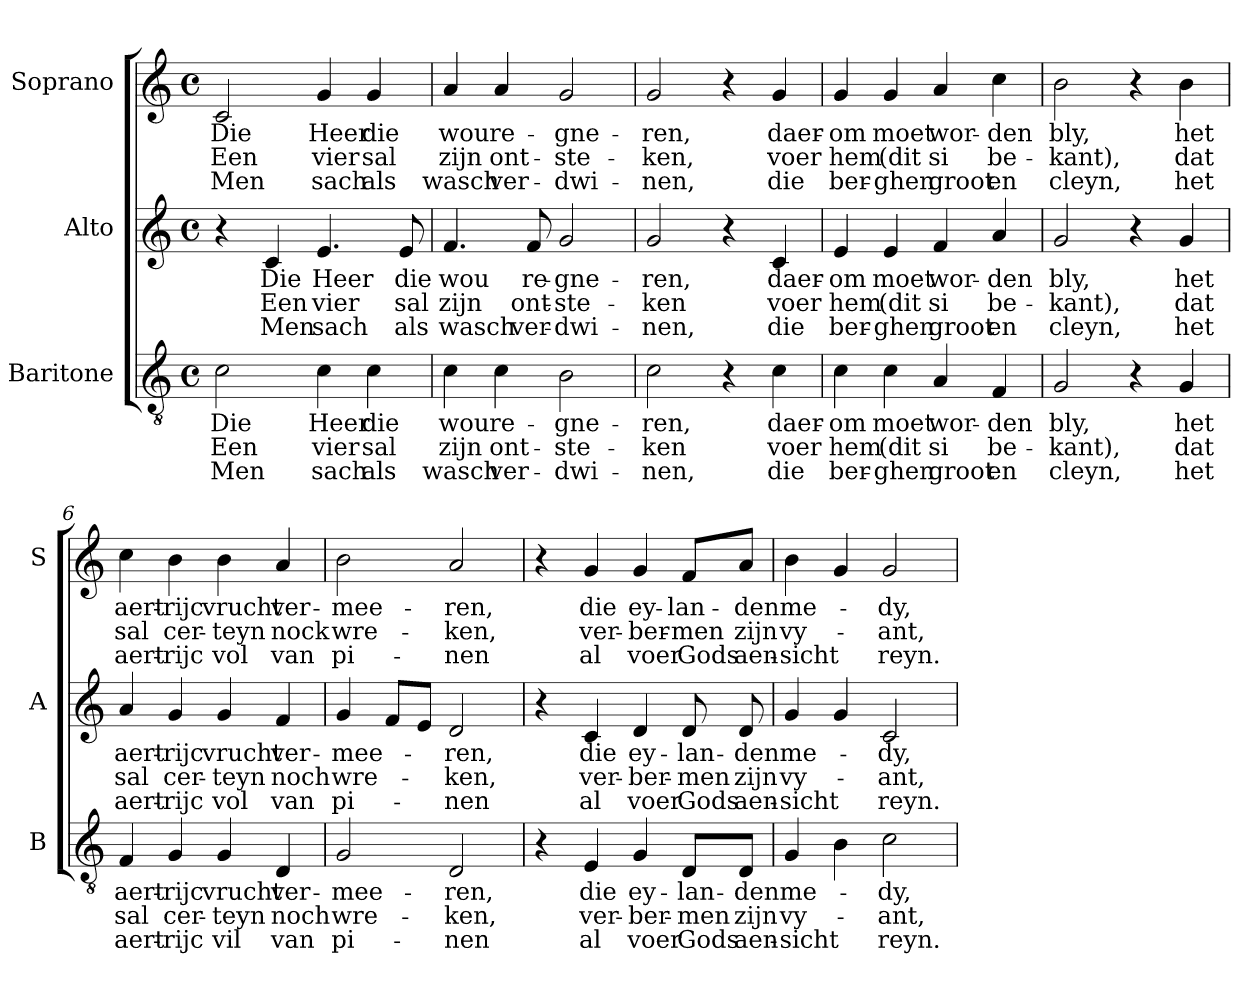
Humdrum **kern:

**kern	**text	**text	**text	**kern	**text	**text	**text	**kern	**text	**text	**text
*part3	*part3	*part3	*part3	*part2	*part2	*part2	*part2	*part1	*part1	*part1	*part1
*staff3	*staff3	*staff3	*staff3	*staff2	*staff2	*staff2	*staff2	*staff1	*staff1	*staff1	*staff1
*I"Baritone	*	*	*	*I"Alto	*	*	*	*I"Soprano	*	*	*
*I'B	*	*	*	*I'A	*	*	*	*I'S	*	*	*
*clefGv2	*	*	*	*clefG2	*	*	*	*clefG2	*	*	*
*k[]	*	*	*	*k[]	*	*	*	*k[]	*	*	*
*C:	*	*	*	*C:	*	*	*	*C:	*	*	*
*M4/4	*	*	*	*M4/4	*	*	*	*M4/4	*	*	*
*met(c)	*	*	*	*met(c)	*	*	*	*met(c)	*	*	*
=1	=1	=1	=1	=1	=1	=1	=1	=1	=1	=1	=1
!	!LO:LY:b	!LO:LY:b	!LO:LY:b	!	!	!	!	!	!LO:LY:b	!LO:LY:b	!LO:LY:b
2c\	Die	Een	Men	4r	.	.	.	2c/	Die	Een	Men
!	!	!	!	!	!LO:LY:b	!LO:LY:b	!LO:LY:b	!	!	!	!
.	.	.	.	4c/	Die	Een	Men	.	.	.	.
!	!LO:LY:b	!LO:LY:b	!LO:LY:b	!	!LO:LY:b	!LO:LY:b	!LO:LY:b	!	!LO:LY:b	!LO:LY:b	!LO:LY:b
4c\	Heer	vier	sach	4.e/	Heer	vier	sach	4g/	Heer	vier	sach
!	!LO:LY:b	!LO:LY:b	!LO:LY:b	!	!	!	!	!	!LO:LY:b	!LO:LY:b	!LO:LY:b
4c\	die	sal	als	.	.	.	.	4g/	die	sal	als
!	!	!	!	!	!LO:LY:b	!LO:LY:b	!LO:LY:b	!	!	!	!
.	.	.	.	8e/	die	sal	als	.	.	.	.
=2	=2	=2	=2	=2	=2	=2	=2	=2	=2	=2	=2
!	!LO:LY:b	!LO:LY:b	!LO:LY:b	!	!LO:LY:b	!LO:LY:b	!LO:LY:b	!	!LO:LY:b	!LO:LY:b	!LO:LY:b
4c\	wou	zijn	wasch	4.f/	wou	zijn	wasch	4a/	wou	zijn	wasch
!	!LO:LY:b	!LO:LY:b	!LO:LY:b	!	!	!	!	!	!LO:LY:b	!LO:LY:b	!LO:LY:b
4c\	re-	ont-	ver-	.	.	.	.	4a/	re-	ont-	ver-
!	!	!	!	!	!LO:LY:b	!LO:LY:b	!LO:LY:b	!	!	!	!
.	.	.	.	8f/	re-	ont-	ver-	.	.	.	.
!	!LO:LY:b	!LO:LY:b	!LO:LY:b	!	!LO:LY:b	!LO:LY:b	!LO:LY:b	!	!LO:LY:b	!LO:LY:b	!LO:LY:b
2B\	-gne-	-ste-	-dwi-	2g/	-gne-	-ste-	-dwi-	2g/	-gne-	-ste-	-dwi-
=3	=3	=3	=3	=3	=3	=3	=3	=3	=3	=3	=3
!	!LO:LY:b	!LO:LY:b	!LO:LY:b	!	!LO:LY:b	!LO:LY:b	!LO:LY:b	!	!LO:LY:b	!LO:LY:b	!LO:LY:b
2c\	-ren,	-ken	-nen,	2g/	-ren,	-ken	-nen,	2g/	-ren,	-ken,	-nen,
4r	.	.	.	4r	.	.	.	4r	.	.	.
!	!LO:LY:b	!LO:LY:b	!LO:LY:b	!	!LO:LY:b	!LO:LY:b	!LO:LY:b	!	!LO:LY:b	!LO:LY:b	!LO:LY:b
4c\	daer-	voer	die	4c/	daer-	voer	die	4g/	daer-	voer	die
=4	=4	=4	=4	=4	=4	=4	=4	=4	=4	=4	=4
!	!LO:LY:b	!LO:LY:b	!LO:LY:b	!	!LO:LY:b	!LO:LY:b	!LO:LY:b	!	!LO:LY:b	!LO:LY:b	!LO:LY:b
4c\	-om	hem	ber-	4e/	-om	hem	ber-	4g/	-om	hem	ber-
!	!LO:LY:b	!LO:LY:b	!LO:LY:b	!	!LO:LY:b	!LO:LY:b	!LO:LY:b	!	!LO:LY:b	!LO:LY:b	!LO:LY:b
4c\	moet	(dit	-ghen	4e/	moet	(dit	-ghen	4g/	moet	(dit	-ghen
!	!LO:LY:b	!LO:LY:b	!LO:LY:b	!	!LO:LY:b	!LO:LY:b	!LO:LY:b	!	!LO:LY:b	!LO:LY:b	!LO:LY:b
4A/	wor-	si	groot	4f/	wor-	si	groot	4a/	wor-	si	groot
!	!LO:LY:b	!LO:LY:b	!LO:LY:b	!	!LO:LY:b	!LO:LY:b	!LO:LY:b	!	!LO:LY:b	!LO:LY:b	!LO:LY:b
4F/	-den	be-	en	4a/	-den	be-	en	4cc\	-den	be-	en
=5	=5	=5	=5	=5	=5	=5	=5	=5	=5	=5	=5
!	!LO:LY:b	!LO:LY:b	!LO:LY:b	!	!LO:LY:b	!LO:LY:b	!LO:LY:b	!	!LO:LY:b	!LO:LY:b	!LO:LY:b
2G/	bly,	-kant),	cleyn,	2g/	bly,	-kant),	cleyn,	2b\	bly,	-kant),	cleyn,
4r	.	.	.	4r	.	.	.	4r	.	.	.
!	!LO:LY:b	!LO:LY:b	!LO:LY:b	!	!LO:LY:b	!LO:LY:b	!LO:LY:b	!	!LO:LY:b	!LO:LY:b	!LO:LY:b
4G/	het	dat	het	4g/	het	dat	het	4b\	het	dat	het
!!LO:LB:g=z
=6	=6	=6	=6	=6	=6	=6	=6	=6	=6	=6	=6
!	!LO:LY:b	!LO:LY:b	!LO:LY:b	!	!LO:LY:b	!LO:LY:b	!LO:LY:b	!	!LO:LY:b	!LO:LY:b	!LO:LY:b
4F/	aert-	sal	aert-	4a/	aert-	sal	aert-	4cc\	aert-	sal	aert-
!	!LO:LY:b	!LO:LY:b	!LO:LY:b	!	!LO:LY:b	!LO:LY:b	!LO:LY:b	!	!LO:LY:b	!LO:LY:b	!LO:LY:b
4G/	-rijc	cer-	-rijc	4g/	-rijc	cer-	-rijc	4b\	-rijc	cer-	-rijc
!	!LO:LY:b	!LO:LY:b	!LO:LY:b	!	!LO:LY:b	!LO:LY:b	!LO:LY:b	!	!LO:LY:b	!LO:LY:b	!LO:LY:b
4G/	vrucht	-teyn	vil	4g/	vrucht	-teyn	vol	4b\	vrucht	-teyn	vol
!	!LO:LY:b	!LO:LY:b	!LO:LY:b	!	!LO:LY:b	!LO:LY:b	!LO:LY:b	!	!LO:LY:b	!LO:LY:b	!LO:LY:b
4D/	ver-	noch	van	4f/	ver-	noch	van	4a/	ver-	nock	van
=7	=7	=7	=7	=7	=7	=7	=7	=7	=7	=7	=7
!	!LO:LY:b	!LO:LY:b	!LO:LY:b	!	!LO:LY:b	!LO:LY:b	!LO:LY:b	!	!LO:LY:b	!LO:LY:b	!LO:LY:b
2G/	-mee-	wre-	pi-	4g/	-mee-	wre-	pi-	2b\	-mee-	wre-	pi-
.	.	.	.	8f/L	.	.	.	.	.	.	.
.	.	.	.	8e/J	.	.	.	.	.	.	.
!	!LO:LY:b	!LO:LY:b	!LO:LY:b	!	!LO:LY:b	!LO:LY:b	!LO:LY:b	!	!LO:LY:b	!LO:LY:b	!LO:LY:b
2D/	-ren,	-ken,	-nen	2d/	-ren,	-ken,	-nen	2a/	-ren,	-ken,	-nen
=8	=8	=8	=8	=8	=8	=8	=8	=8	=8	=8	=8
4r	.	.	.	4r	.	.	.	4r	.	.	.
!	!LO:LY:b	!LO:LY:b	!LO:LY:b	!	!LO:LY:b	!LO:LY:b	!LO:LY:b	!	!LO:LY:b	!LO:LY:b	!LO:LY:b
4E/	die	ver-	al	4c/	die	ver-	al	4g/	die	ver-	al
!	!LO:LY:b	!LO:LY:b	!LO:LY:b	!	!LO:LY:b	!LO:LY:b	!LO:LY:b	!	!LO:LY:b	!LO:LY:b	!LO:LY:b
4G/	ey-	-ber-	voer	4d/	ey-	-ber-	voer	4g/	ey-	-ber-	voer
!	!LO:LY:b	!LO:LY:b	!LO:LY:b	!	!LO:LY:b	!LO:LY:b	!LO:LY:b	!	!LO:LY:b	!LO:LY:b	!LO:LY:b
8D/L	-lan-	-men	Gods	8d/	-lan-	-men	Gods	8f/L	-lan-	-men	Gods
!	!LO:LY:b	!LO:LY:b	!LO:LY:b	!	!LO:LY:b	!LO:LY:b	!LO:LY:b	!	!LO:LY:b	!LO:LY:b	!LO:LY:b
8D/J	-den	zijn	aen-	8d/	-den	zijn	aen-	8a/J	-den	zijn	aen-
=9	=9	=9	=9	=9	=9	=9	=9	=9	=9	=9	=9
!	!LO:LY:b	!LO:LY:b	!LO:LY:b	!	!LO:LY:b	!LO:LY:b	!LO:LY:b	!	!LO:LY:b	!LO:LY:b	!LO:LY:b
4G/	me-	vy-	-sicht	4g/	me-	vy-	-sicht	4b\	me-	vy-	-sicht
4B\	.	.	.	4g/	.	.	.	4g/	.	.	.
!	!LO:LY:b	!LO:LY:b	!LO:LY:b	!	!LO:LY:b	!LO:LY:b	!LO:LY:b	!	!LO:LY:b	!LO:LY:b	!LO:LY:b
2c\	-dy,	-ant,	reyn.	2c/	-dy,	-ant,	reyn.	2g/	-dy,	-ant,	reyn.
=	=	=	=	=	=	=	=	=	=	=	=
*-	*-	*-	*-	*-	*-	*-	*-	*-	*-	*-	*-
